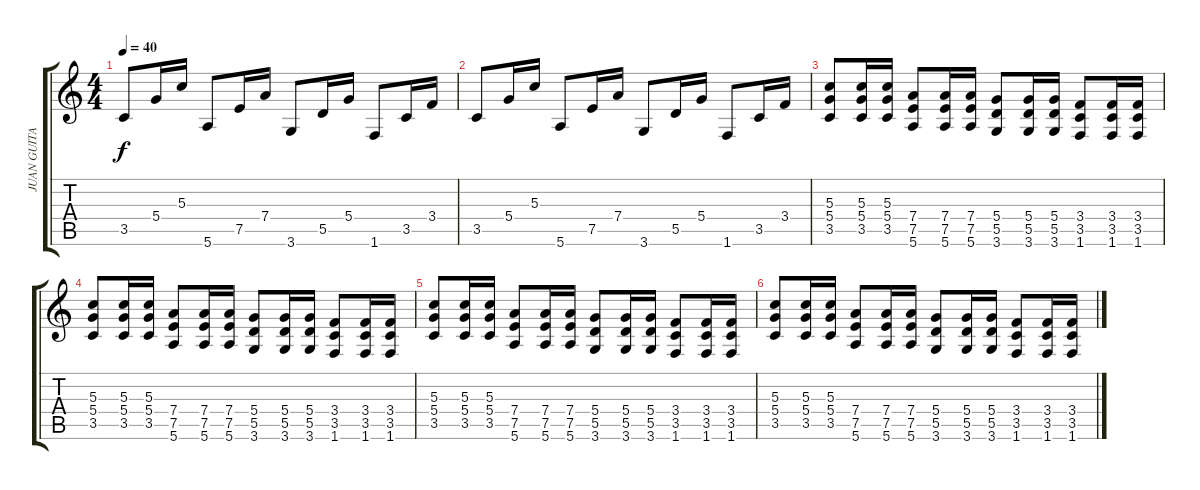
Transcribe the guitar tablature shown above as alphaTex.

\track ("JUAN GUITARRA" "JUAN GUITA") {instrument overdrivenguitar}
\staff {score tabs}
\tuning (E4 B3 G3 D3 A2 E2) {hide}
\ts (4 4)
\tempo 40
\clef g2
\ks c
3.5.8{dy f instrument overdrivenguitar} 5.4.16 5.3.16 5.6.8 7.5.16 7.4.16 3.6.8 5.5.16 5.4.16 1.6.8 3.5.16 3.4.16 |
3.5.8 5.4.16 5.3.16 5.6.8 7.5.16 7.4.16 3.6.8 5.5.16 5.4.16 1.6.8 3.5.16 3.4.16 |
(5.3 5.4 3.5).8 (5.3 5.4 3.5).16 (5.3 5.4 3.5).16 (7.4 7.5 5.6).8 (7.4 7.5 5.6).16 (7.4 7.5 5.6).16 (5.4 5.5 3.6).8 (5.4 5.5 3.6).16 (5.4 5.5 3.6).16 (3.4 3.5 1.6).8 (3.4 3.5 1.6).16 (3.4 3.5 1.6).16 |
(5.3 5.4 3.5).8 (5.3 5.4 3.5).16 (5.3 5.4 3.5).16 (7.4 7.5 5.6).8 (7.4 7.5 5.6).16 (7.4 7.5 5.6).16 (5.4 5.5 3.6).8 (5.4 5.5 3.6).16 (5.4 5.5 3.6).16 (3.4 3.5 1.6).8 (3.4 3.5 1.6).16 (3.4 3.5 1.6).16 |
(5.3 5.4 3.5).8 (5.3 5.4 3.5).16 (5.3 5.4 3.5).16 (7.4 7.5 5.6).8 (7.4 7.5 5.6).16 (7.4 7.5 5.6).16 (5.4 5.5 3.6).8 (5.4 5.5 3.6).16 (5.4 5.5 3.6).16 (3.4 3.5 1.6).8 (3.4 3.5 1.6).16 (3.4 3.5 1.6).16 |
(5.3 5.4 3.5).8 (5.3 5.4 3.5).16 (5.3 5.4 3.5).16 (7.4 7.5 5.6).8 (7.4 7.5 5.6).16 (7.4 7.5 5.6).16 (5.4 5.5 3.6).8 (5.4 5.5 3.6).16 (5.4 5.5 3.6).16 (3.4 3.5 1.6).8 (3.4 3.5 1.6).16 (3.4 3.5 1.6).16
